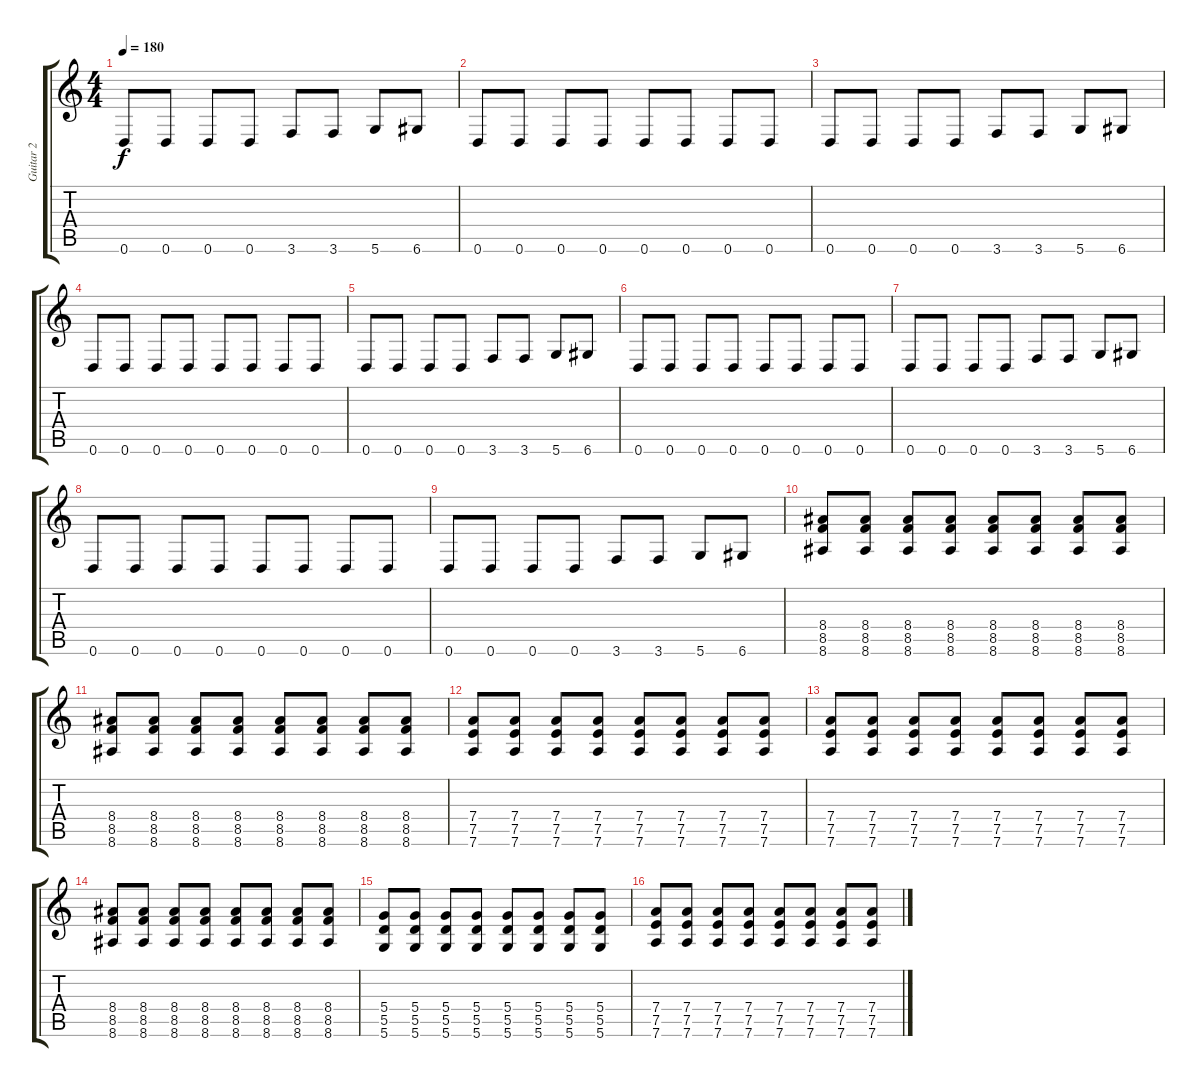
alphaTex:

\track ("Guitar 2" "Guitar 2") {instrument distortionguitar}
\staff {score tabs}
\tuning (E4 B3 G3 D3 A2 D2) {hide}
\ts (4 4)
\tempo 180
\clef g2
\ks c
0.6.8{dy f} 0.6.8 0.6.8 0.6.8 3.6.8 3.6.8 5.6.8 6.6.8 |
0.6.8 0.6.8 0.6.8 0.6.8 0.6.8 0.6.8 0.6.8 0.6.8 |
0.6.8 0.6.8 0.6.8 0.6.8 3.6.8 3.6.8 5.6.8 6.6.8 |
0.6.8 0.6.8 0.6.8 0.6.8 0.6.8 0.6.8 0.6.8 0.6.8 |
0.6.8 0.6.8 0.6.8 0.6.8 3.6.8 3.6.8 5.6.8 6.6.8 |
0.6.8 0.6.8 0.6.8 0.6.8 0.6.8 0.6.8 0.6.8 0.6.8 |
0.6.8 0.6.8 0.6.8 0.6.8 3.6.8 3.6.8 5.6.8 6.6.8 |
0.6.8 0.6.8 0.6.8 0.6.8 0.6.8 0.6.8 0.6.8 0.6.8 |
0.6.8 0.6.8 0.6.8 0.6.8 3.6.8 3.6.8 5.6.8 6.6.8 |
(8.4 8.5 8.6).8 (8.4 8.5 8.6).8 (8.4 8.5 8.6).8 (8.4 8.5 8.6).8 (8.4 8.5 8.6).8 (8.4 8.5 8.6).8 (8.4 8.5 8.6).8 (8.4 8.5 8.6).8 |
(8.4 8.5 8.6).8 (8.4 8.5 8.6).8 (8.4 8.5 8.6).8 (8.4 8.5 8.6).8 (8.4 8.5 8.6).8 (8.4 8.5 8.6).8 (8.4 8.5 8.6).8 (8.4 8.5 8.6).8 |
(7.4 7.5 7.6).8 (7.4 7.5 7.6).8 (7.4 7.5 7.6).8 (7.4 7.5 7.6).8 (7.4 7.5 7.6).8 (7.4 7.5 7.6).8 (7.4 7.5 7.6).8 (7.4 7.5 7.6).8 |
(7.4 7.5 7.6).8 (7.4 7.5 7.6).8 (7.4 7.5 7.6).8 (7.4 7.5 7.6).8 (7.4 7.5 7.6).8 (7.4 7.5 7.6).8 (7.4 7.5 7.6).8 (7.4 7.5 7.6).8 |
(8.4 8.5 8.6).8 (8.4 8.5 8.6).8 (8.4 8.5 8.6).8 (8.4 8.5 8.6).8 (8.4 8.5 8.6).8 (8.4 8.5 8.6).8 (8.4 8.5 8.6).8 (8.4 8.5 8.6).8 |
(5.4 5.5 5.6).8 (5.4 5.5 5.6).8 (5.4 5.5 5.6).8 (5.4 5.5 5.6).8 (5.4 5.5 5.6).8 (5.4 5.5 5.6).8 (5.4 5.5 5.6).8 (5.4 5.5 5.6).8 |
(7.4 7.5 7.6).8 (7.4 7.5 7.6).8 (7.4 7.5 7.6).8 (7.4 7.5 7.6).8 (7.4 7.5 7.6).8 (7.4 7.5 7.6).8 (7.4 7.5 7.6).8 (7.4 7.5 7.6).8
